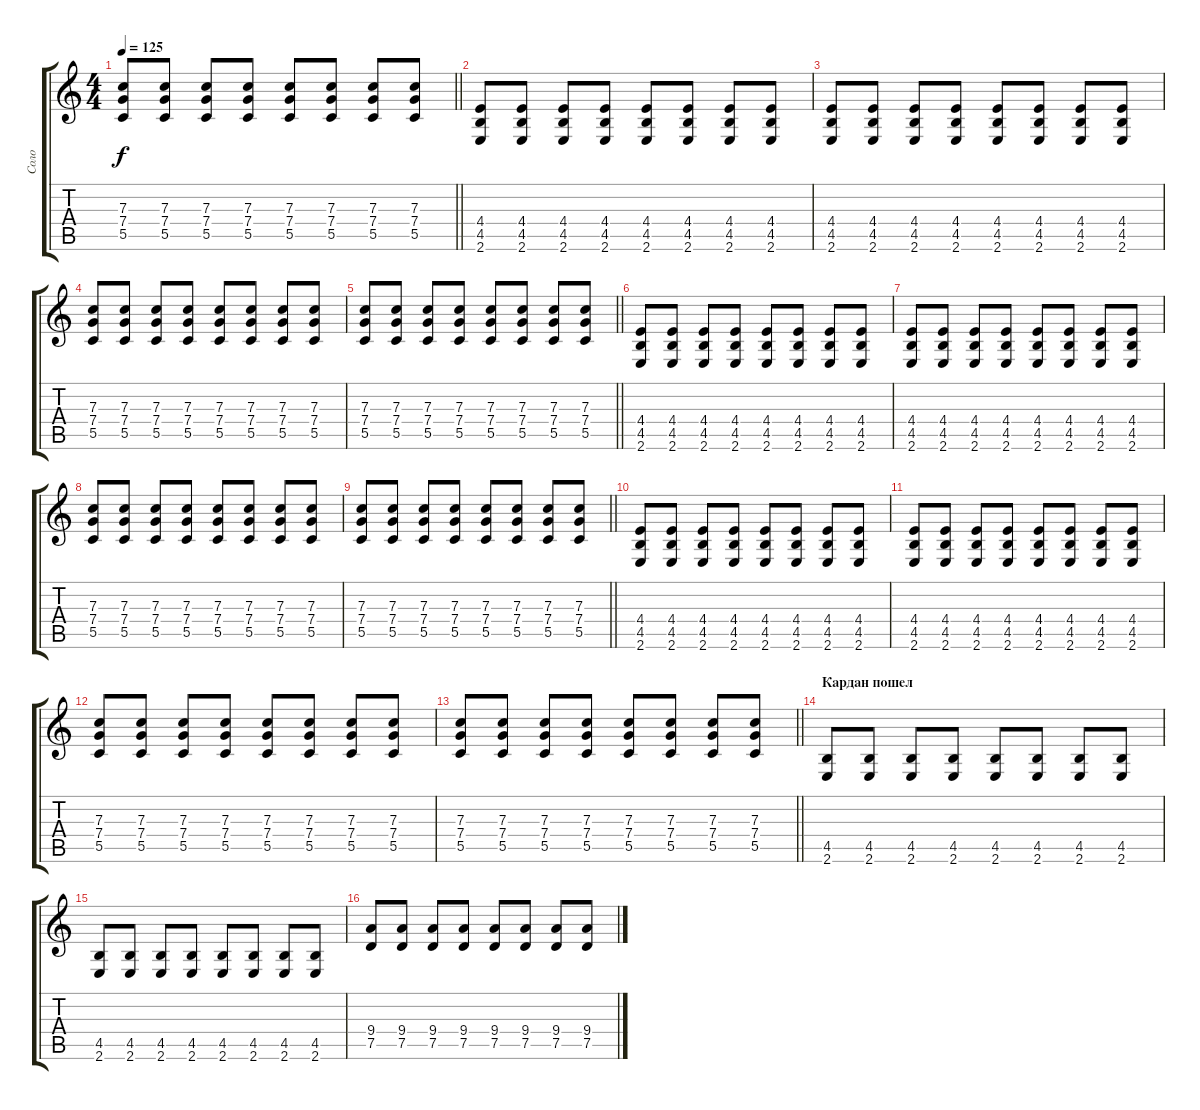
\track ("Соло" "Соло") {instrument distortionguitar}
\staff {score tabs}
\tuning (D4 A3 F3 C3 G2 D2) {hide}
\ts (4 4)
\tempo 125
\clef g2
\barLineRight lightlight
\ks c
(7.3 7.4 5.5).8{dy f} (7.3 7.4 5.5).8 (7.3 7.4 5.5).8 (7.3 7.4 5.5).8 (7.3 7.4 5.5).8 (7.3 7.4 5.5).8 (7.3 7.4 5.5).8 (7.3 7.4 5.5).8 |
(4.4 4.5 2.6).8 (4.4 4.5 2.6).8 (4.4 4.5 2.6).8 (4.4 4.5 2.6).8 (4.4 4.5 2.6).8 (4.4 4.5 2.6).8 (4.4 4.5 2.6).8 (4.4 4.5 2.6).8 |
(4.4 4.5 2.6).8 (4.4 4.5 2.6).8 (4.4 4.5 2.6).8 (4.4 4.5 2.6).8 (4.4 4.5 2.6).8 (4.4 4.5 2.6).8 (4.4 4.5 2.6).8 (4.4 4.5 2.6).8 |
(7.3 7.4 5.5).8 (7.3 7.4 5.5).8 (7.3 7.4 5.5).8 (7.3 7.4 5.5).8 (7.3 7.4 5.5).8 (7.3 7.4 5.5).8 (7.3 7.4 5.5).8 (7.3 7.4 5.5).8 |
\barLineRight lightlight
(7.3 7.4 5.5).8 (7.3 7.4 5.5).8 (7.3 7.4 5.5).8 (7.3 7.4 5.5).8 (7.3 7.4 5.5).8 (7.3 7.4 5.5).8 (7.3 7.4 5.5).8 (7.3 7.4 5.5).8 |
(4.4 4.5 2.6).8 (4.4 4.5 2.6).8 (4.4 4.5 2.6).8 (4.4 4.5 2.6).8 (4.4 4.5 2.6).8 (4.4 4.5 2.6).8 (4.4 4.5 2.6).8 (4.4 4.5 2.6).8 |
(4.4 4.5 2.6).8 (4.4 4.5 2.6).8 (4.4 4.5 2.6).8 (4.4 4.5 2.6).8 (4.4 4.5 2.6).8 (4.4 4.5 2.6).8 (4.4 4.5 2.6).8 (4.4 4.5 2.6).8 |
(7.3 7.4 5.5).8 (7.3 7.4 5.5).8 (7.3 7.4 5.5).8 (7.3 7.4 5.5).8 (7.3 7.4 5.5).8 (7.3 7.4 5.5).8 (7.3 7.4 5.5).8 (7.3 7.4 5.5).8 |
\barLineRight lightlight
(7.3 7.4 5.5).8 (7.3 7.4 5.5).8 (7.3 7.4 5.5).8 (7.3 7.4 5.5).8 (7.3 7.4 5.5).8 (7.3 7.4 5.5).8 (7.3 7.4 5.5).8 (7.3 7.4 5.5).8 |
(4.4 4.5 2.6).8 (4.4 4.5 2.6).8 (4.4 4.5 2.6).8 (4.4 4.5 2.6).8 (4.4 4.5 2.6).8 (4.4 4.5 2.6).8 (4.4 4.5 2.6).8 (4.4 4.5 2.6).8 |
(4.4 4.5 2.6).8 (4.4 4.5 2.6).8 (4.4 4.5 2.6).8 (4.4 4.5 2.6).8 (4.4 4.5 2.6).8 (4.4 4.5 2.6).8 (4.4 4.5 2.6).8 (4.4 4.5 2.6).8 |
(7.3 7.4 5.5).8 (7.3 7.4 5.5).8 (7.3 7.4 5.5).8 (7.3 7.4 5.5).8 (7.3 7.4 5.5).8 (7.3 7.4 5.5).8 (7.3 7.4 5.5).8 (7.3 7.4 5.5).8 |
\barLineRight lightlight
(7.3 7.4 5.5).8 (7.3 7.4 5.5).8 (7.3 7.4 5.5).8 (7.3 7.4 5.5).8 (7.3 7.4 5.5).8 (7.3 7.4 5.5).8 (7.3 7.4 5.5).8 (7.3 7.4 5.5).8 |
\section ("" "Кардан пошел")
(4.5 2.6).8 (4.5 2.6).8 (4.5 2.6).8 (4.5 2.6).8 (4.5 2.6).8 (4.5 2.6).8 (4.5 2.6).8 (4.5 2.6).8 |
(4.5 2.6).8 (4.5 2.6).8 (4.5 2.6).8 (4.5 2.6).8 (4.5 2.6).8 (4.5 2.6).8 (4.5 2.6).8 (4.5 2.6).8 |
(9.4 7.5).8 (9.4 7.5).8 (9.4 7.5).8 (9.4 7.5).8 (9.4 7.5).8 (9.4 7.5).8 (9.4 7.5).8 (9.4 7.5).8
